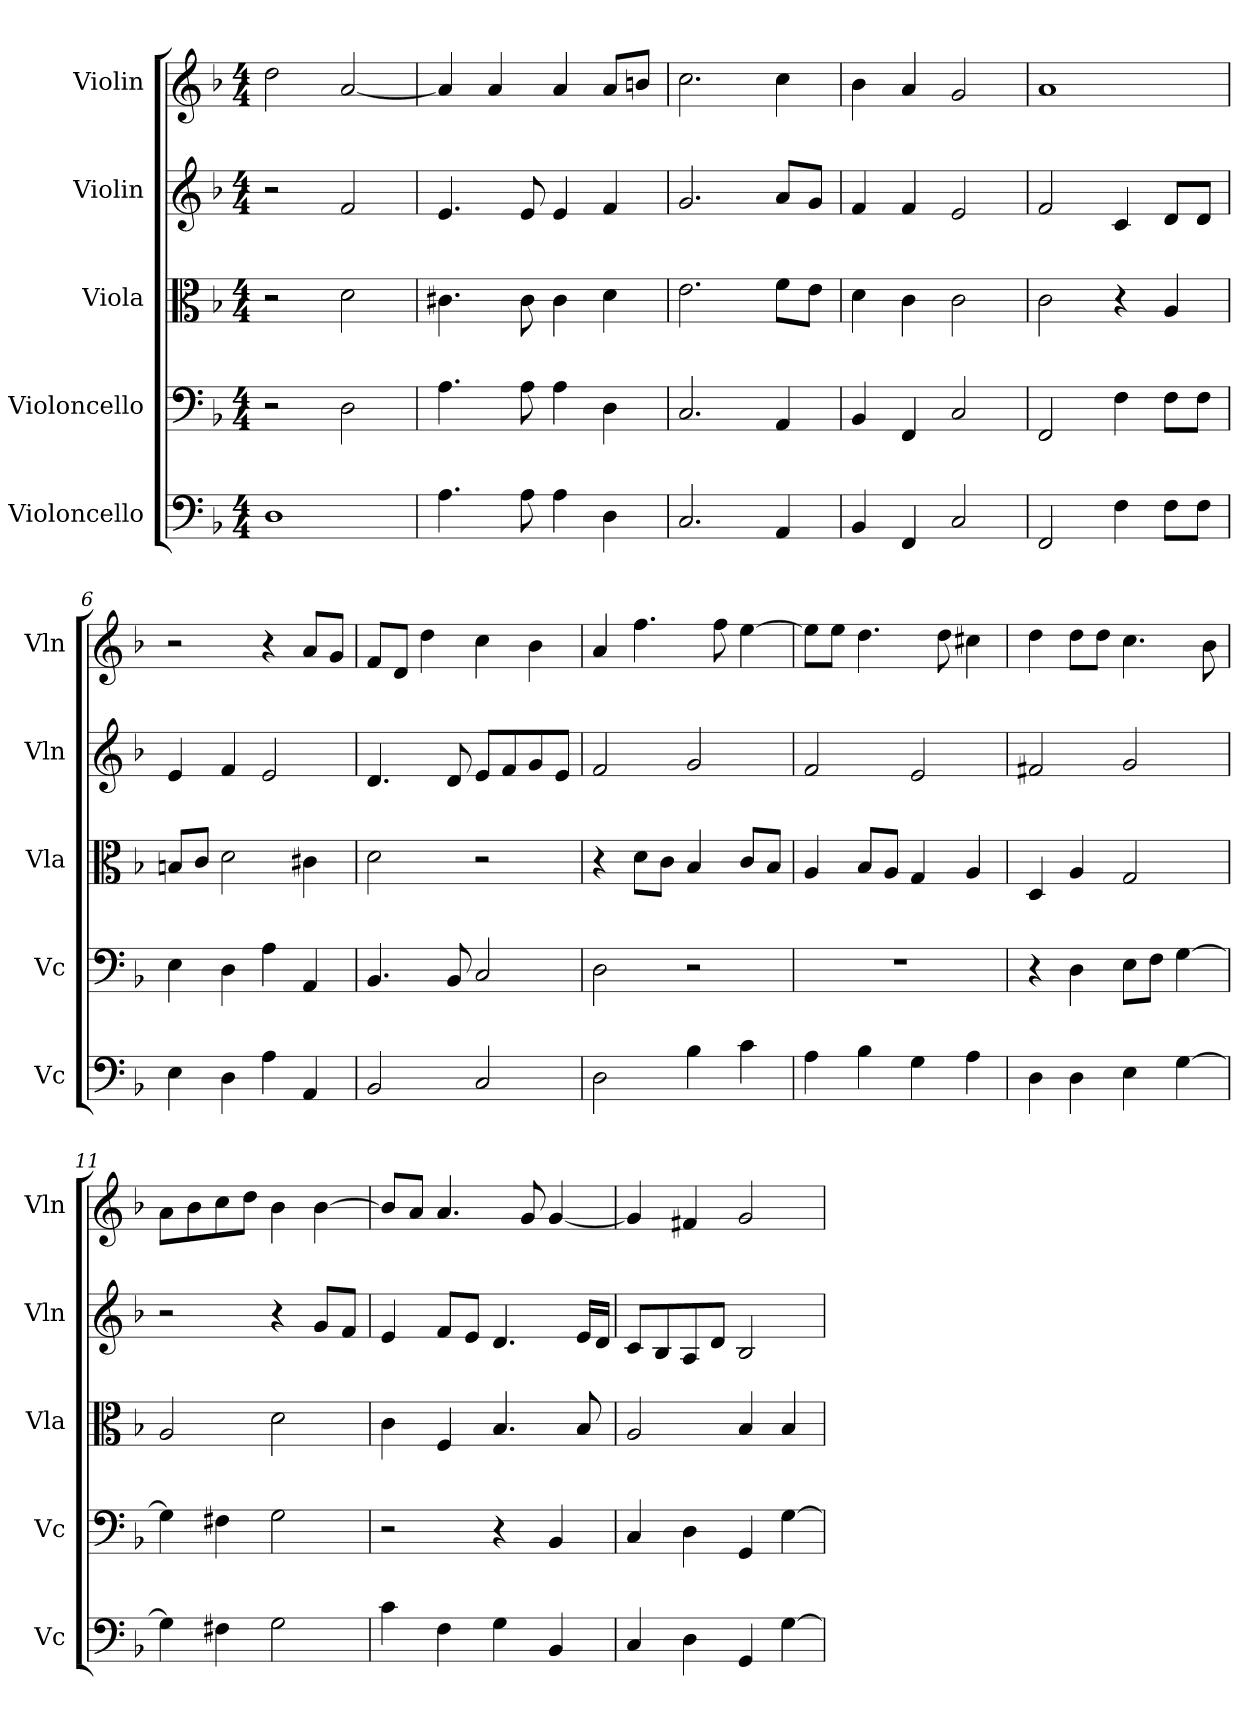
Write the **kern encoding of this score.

**kern	**kern	**kern	**kern	**kern
*part5	*part4	*part3	*part2	*part1
*staff5	*staff4	*staff3	*staff2	*staff1
*I"Violoncello	*I"Violoncello	*I"Viola	*I"Violin	*I"Violin
*I'Vc	*I'Vc	*I'Vla	*I'Vln	*I'Vln
*clefF4	*clefF4	*clefC3	*clefG2	*clefG2
*k[b-]	*k[b-]	*k[b-]	*k[b-]	*k[b-]
*M4/4	*M4/4	*M4/4	*M4/4	*M4/4
*MM120	*MM120	*MM120	*MM120	*MM120
=1	=1	=1	=1	=1
1D	2r	2r	2r	2dd\
.	2D\	2d\	2f/	[2a/
=2	=2	=2	=2	=2
4.A\	4.A\	4.c#X\	4.e/	4a/]
.	.	.	.	4a/
8A\	8A\	8c#\	8e/	.
4A\	4A\	4c#\	4e/	4a/
4D\	4D\	4d\	4f/	8a/L
.	.	.	.	8bn/J
=3	=3	=3	=3	=3
2.C/	2.C/	2.e\	2.g/	2.cc\
4AA/	4AA/	8f\L	8a/L	4cc\
.	.	8e\J	8g/J	.
=4	=4	=4	=4	=4
4BB-/	4BB-/	4d\	4f/	4b-\
4FF/	4FF/	4c\	4f/	4a/
2C/	2C/	2c\	2e/	2g/
=5	=5	=5	=5	=5
2FF/	2FF/	2c\	2f/	1a
4F\	4F\	4r	4c/	.
8F\L	8F\L	4A/	8d/L	.
8F\J	8F\J	.	8d/J	.
=6	=6	=6	=6	=6
4E\	4E\	8Bn/L	4e/	2r
.	.	8c/J	.	.
4D\	4D\	2d\	4f/	.
4A\	4A\	.	2e/	4r
4AA/	4AA/	4c#X\	.	8a/L
.	.	.	.	8g/J
=7	=7	=7	=7	=7
2BB-/	4.BB-/	2d\	4.d/	8f/L
.	.	.	.	8d/J
.	.	.	.	4dd\
.	8BB-/	.	8d/	.
2C/	2C/	2r	8e/L	4cc\
.	.	.	8f/	.
.	.	.	8g/	4b-\
.	.	.	8e/J	.
=8	=8	=8	=8	=8
2D\	2D\	4r	2f/	4a/
.	.	8d\L	.	4.ff\
.	.	8c\J	.	.
4B-\	2r	4B-/	2g/	.
.	.	.	.	8ff\
4c\	.	8c/L	.	[4ee\
.	.	8B-/J	.	.
=9	=9	=9	=9	=9
4A\	1r	4A/	2f/	8ee\L]
.	.	.	.	8ee\J
4B-\	.	8B-/L	.	4.dd\
.	.	8A/J	.	.
4G\	.	4G/	2e/	.
.	.	.	.	8dd\
4A\	.	4A/	.	4cc#X\
=10	=10	=10	=10	=10
4D\	4r	4D/	2f#X/	4dd\
4D\	4D\	4A/	.	8dd\L
.	.	.	.	8dd\J
4E\	8E\L	2G/	2g/	4.cc\
.	8F\J	.	.	.
[4G\	[4G\	.	.	.
.	.	.	.	8b-\
=11	=11	=11	=11	=11
4G\]	4G\]	2A/	2r	8a\L
.	.	.	.	8b-\
4F#X\	4F#X\	.	.	8cc\
.	.	.	.	8dd\J
2G\	2G\	2d\	4r	4b-\
.	.	.	8g/L	[4b-\
.	.	.	8f/J	.
=12	=12	=12	=12	=12
4c\	2r	4c\	4e/	8b-/L]
.	.	.	.	8a/J
4F\	.	4F/	8f/L	4.a/
.	.	.	8e/J	.
4G\	4r	4.B-/	4.d/	.
.	.	.	.	8g/
4BB-/	4BB-/	.	.	[4g/
.	.	8B-/	16e/LL	.
.	.	.	16d/JJ	.
=13	=13	=13	=13	=13
4C/	4C/	2A/	8c/L	4g/]
.	.	.	8B-/	.
4D\	4D\	.	8A/	4f#X/
.	.	.	8d/J	.
4GG/	4GG/	4B-/	2B-/	2g/
[4G\	[4G\	4B-/	.	.
=	=	=	=	=
*-	*-	*-	*-	*-
